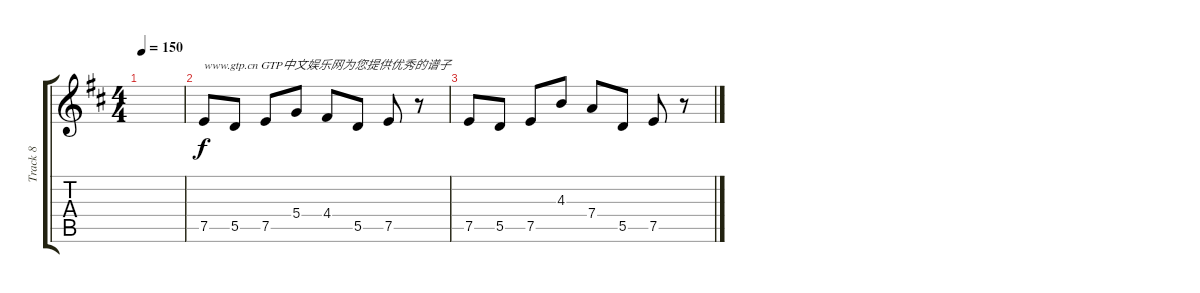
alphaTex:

\track ("Track 8" "Track 8") {instrument electricguitarmuted}
\staff {score tabs}
\tuning (E4 B3 G3 D3 A2 E2) {hide}
\ts (4 4)
\tempo 150
\clef g2
\ks bminor
|
7.5.8{txt "www.gtp.cn GTP中文娱乐网为您提供优秀的谱子"} 5.5.8 7.5.8 5.4.8 4.4.8 5.5.8 7.5.8 r.8 |
7.5.8 5.5.8 7.5.8 4.3.8 7.4.8 5.5.8 7.5.8 r.8
